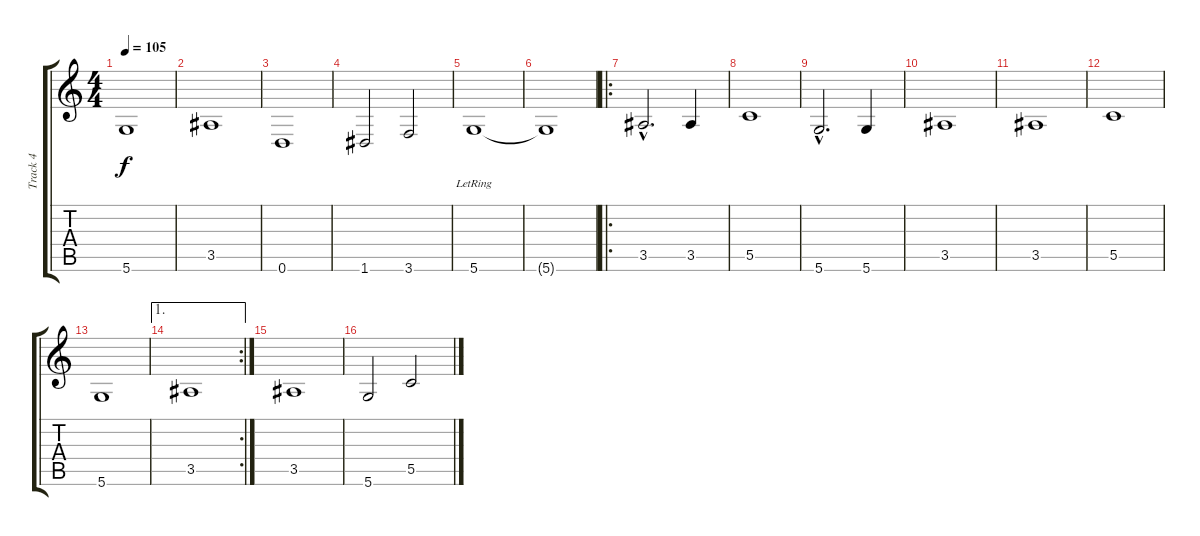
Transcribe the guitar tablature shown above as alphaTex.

\track ("Track 4" "Track 4") {instrument electricbassfinger}
\staff {score tabs}
\tuning (D4 A3 F3 C3 G2 D2) {hide}
\ts (4 4)
\tempo 105
\clef g2
\ks c
5.6.1{dy f} |
3.5.1 |
0.6.1 |
1.6.2 3.6.2 |
5.6{lr}.1 |
5.6{t}.1 |
\ro
3.5{hac}.2{d} 3.5.4 |
5.5.1 |
5.6{hac}.2{d} 5.6.4 |
3.5.1 |
3.5.1 |
5.5.1 |
5.6.1 |
\ae 1
\rc 2
3.5.1 |
3.5.1 |
5.6.2 5.5.2
